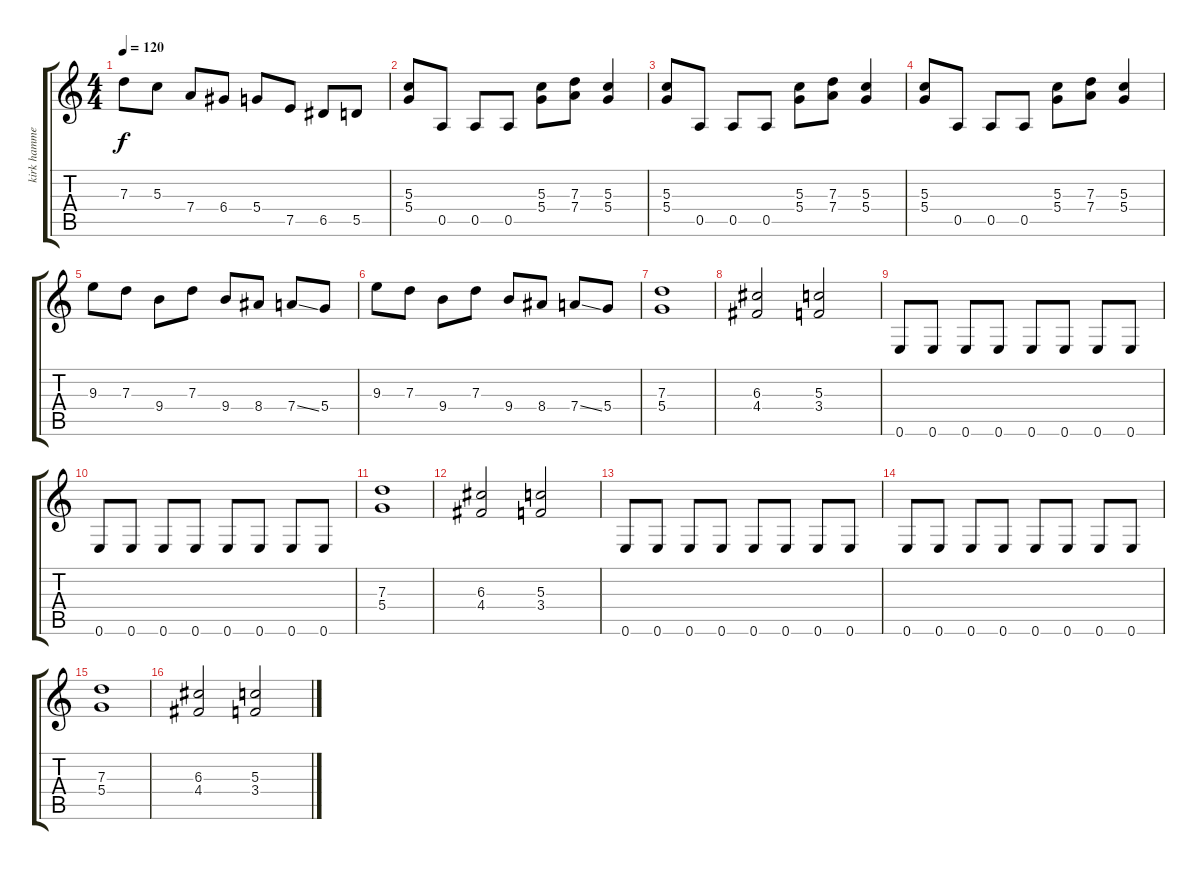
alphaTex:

\track ("kirk hammett" "kirk hamme") {instrument distortionguitar}
\staff {score tabs}
\tuning (E4 B3 G3 D3 A2 E2) {hide}
\ts (4 4)
\tempo 120
\clef g2
\ks c
7.3.8{dy f} 5.3.8 7.4.8 6.4.8 5.4.8 7.5.8 6.5.8 5.5.8 |
(5.3 5.4).8 0.5.8 0.5.8 0.5.8 (5.3 5.4).8 (7.3 7.4).8 (5.3 5.4).4 |
(5.3 5.4).8 0.5.8 0.5.8 0.5.8 (5.3 5.4).8 (7.3 7.4).8 (5.3 5.4).4 |
(5.3 5.4).8 0.5.8 0.5.8 0.5.8 (5.3 5.4).8 (7.3 7.4).8 (5.3 5.4).4 |
9.3.8 7.3.8 9.4.8 7.3.8 9.4.8 8.4.8 7.4{ss}.8 5.4.8 |
9.3.8 7.3.8 9.4.8 7.3.8 9.4.8 8.4.8 7.4{ss}.8 5.4.8 |
(7.3 5.4).1 |
(6.3 4.4).2 (5.3 3.4).2 |
0.6.8 0.6.8 0.6.8 0.6.8 0.6.8 0.6.8 0.6.8 0.6.8 |
0.6.8 0.6.8 0.6.8 0.6.8 0.6.8 0.6.8 0.6.8 0.6.8 |
(7.3 5.4).1 |
(6.3 4.4).2 (5.3 3.4).2 |
0.6.8 0.6.8 0.6.8 0.6.8 0.6.8 0.6.8 0.6.8 0.6.8 |
0.6.8 0.6.8 0.6.8 0.6.8 0.6.8 0.6.8 0.6.8 0.6.8 |
(7.3 5.4).1 |
(6.3 4.4).2 (5.3 3.4).2
